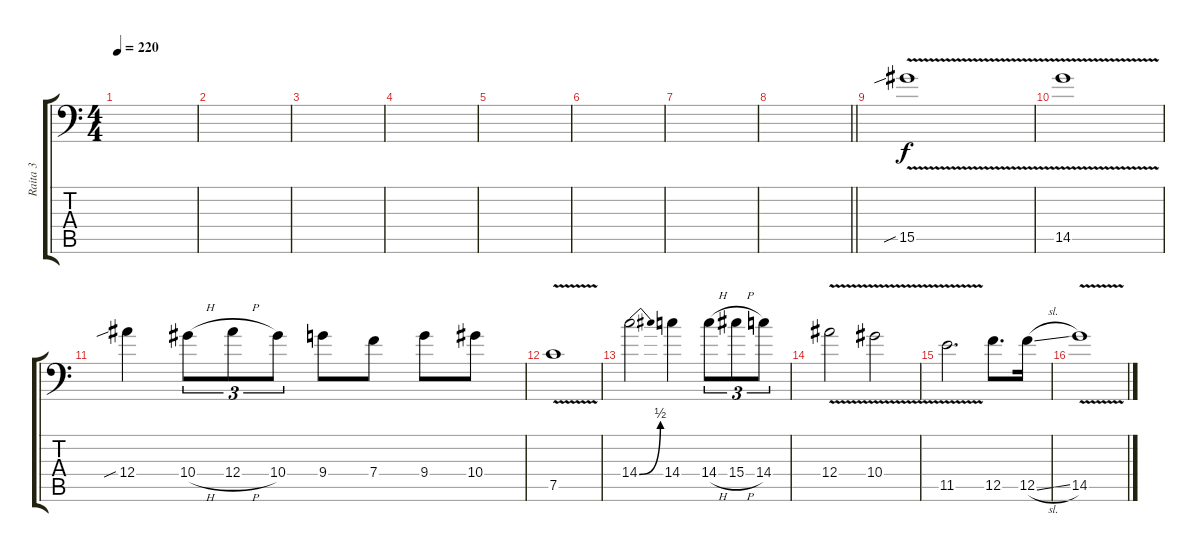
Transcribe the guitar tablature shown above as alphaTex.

\track ("Raita 3" "Raita 3") {instrument distortionguitar}
\staff {score tabs}
\tuning (C4 G3 Eb3 Bb2 F2 Bb1) {hide}
\ts (4 4)
\section ("" "")
\tempo 220
\clef f4
\ks c
|
|
|
|
|
|
|
\barLineRight lightlight
|
\section ("" "")
15.5{v sib}.1 |
14.5{v}.1 |
12.4{sib}.4 10.4{h}.8{tu (3 2)} 12.4{h}.8{tu (3 2)} 10.4.8{tu (3 2)} 9.4.8 7.4.8 9.4.8 10.4.8 |
7.5{v}.1 |
14.4{be (bend 0 0 60 2)}.2 14.4.4 14.4{h}.8{tu (3 2)} 15.4{h}.8{tu (3 2)} 14.4.8{tu (3 2)} |
12.4{v}.2 10.4{v}.2 |
11.5{v}.2{d} 12.5.8{d} 12.5{sl}.16 |
14.5{v}.1
